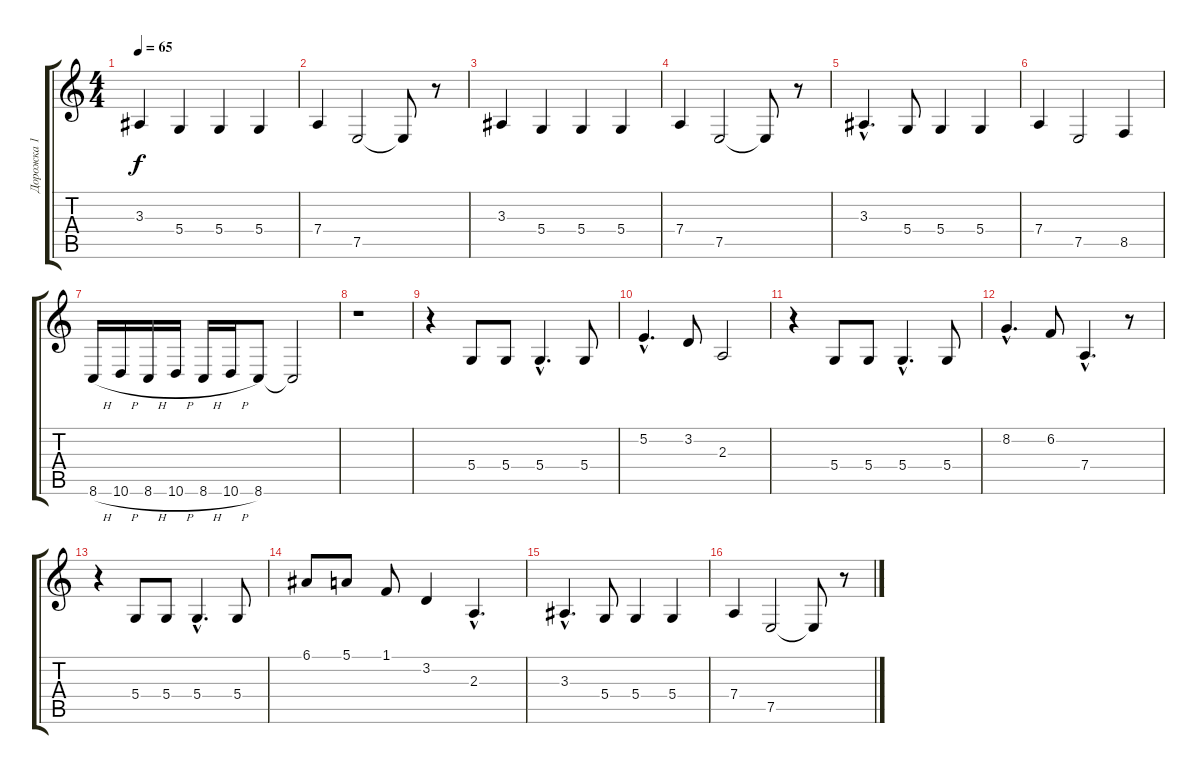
\track ("Дорожка 1" "Дорожка 1") {instrument electricpiano1}
\staff {score tabs}
\tuning (E4 B3 G3 D3 A2 E2) {hide}
\ts (4 4)
\tempo 65
\clef g2
\ks c
3.3.4{dy f} 5.4.4 5.4.4 5.4.4 |
7.4.4 7.5.2 7.5{t}.8 r.8 |
3.3.4 5.4.4 5.4.4 5.4.4 |
7.4.4 7.5.2 7.5{t}.8 r.8 |
3.3{hac}.4{d} 5.4.8 5.4.4 5.4.4 |
7.4.4 7.5.2 8.5.4 |
8.6{h}.16 10.6{h}.16 8.6{h}.16 10.6{h}.16 8.6{h}.16 10.6{h}.16 8.6.8 8.6{t}.2 |
r.1 |
r.4 5.4.8 5.4.8 5.4{hac}.4{d} 5.4.8 |
5.2{hac}.4{d} 3.2.8 2.3.2 |
r.4 5.4.8 5.4.8 5.4{hac}.4{d} 5.4.8 |
8.2{hac}.4{d} 6.2.8 7.4{hac}.4{d} r.8 |
r.4 5.4.8 5.4.8 5.4{hac}.4{d} 5.4.8 |
6.1.8 5.1.8 1.1.8 3.2.4 2.3{hac}.4{d} |
3.3{hac}.4{d} 5.4.8 5.4.4 5.4.4 |
7.4.4 7.5.2 7.5{t}.8 r.8
